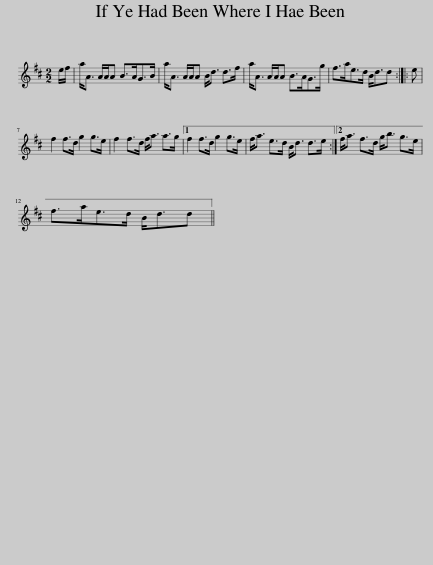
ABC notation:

X:1
L:1/8
M:2/2
I:linebreak $
K:D
V:1 treble
V:1
 e/f/ | a<A A/A/A B>AG>B | a<A A/A/A B<d d>f | a<A A/A/A B>AG>g | f>ae>d B<dd :: %5
 e |$ f2 f>d g2 g>e | f2 f>d f<a a>g |1 f2 f>d g2 g>e | f<a e>d B<d d>e :|2 %10
 f<a f>d g<b g>e |$ f>ae>d B<dd || %12
